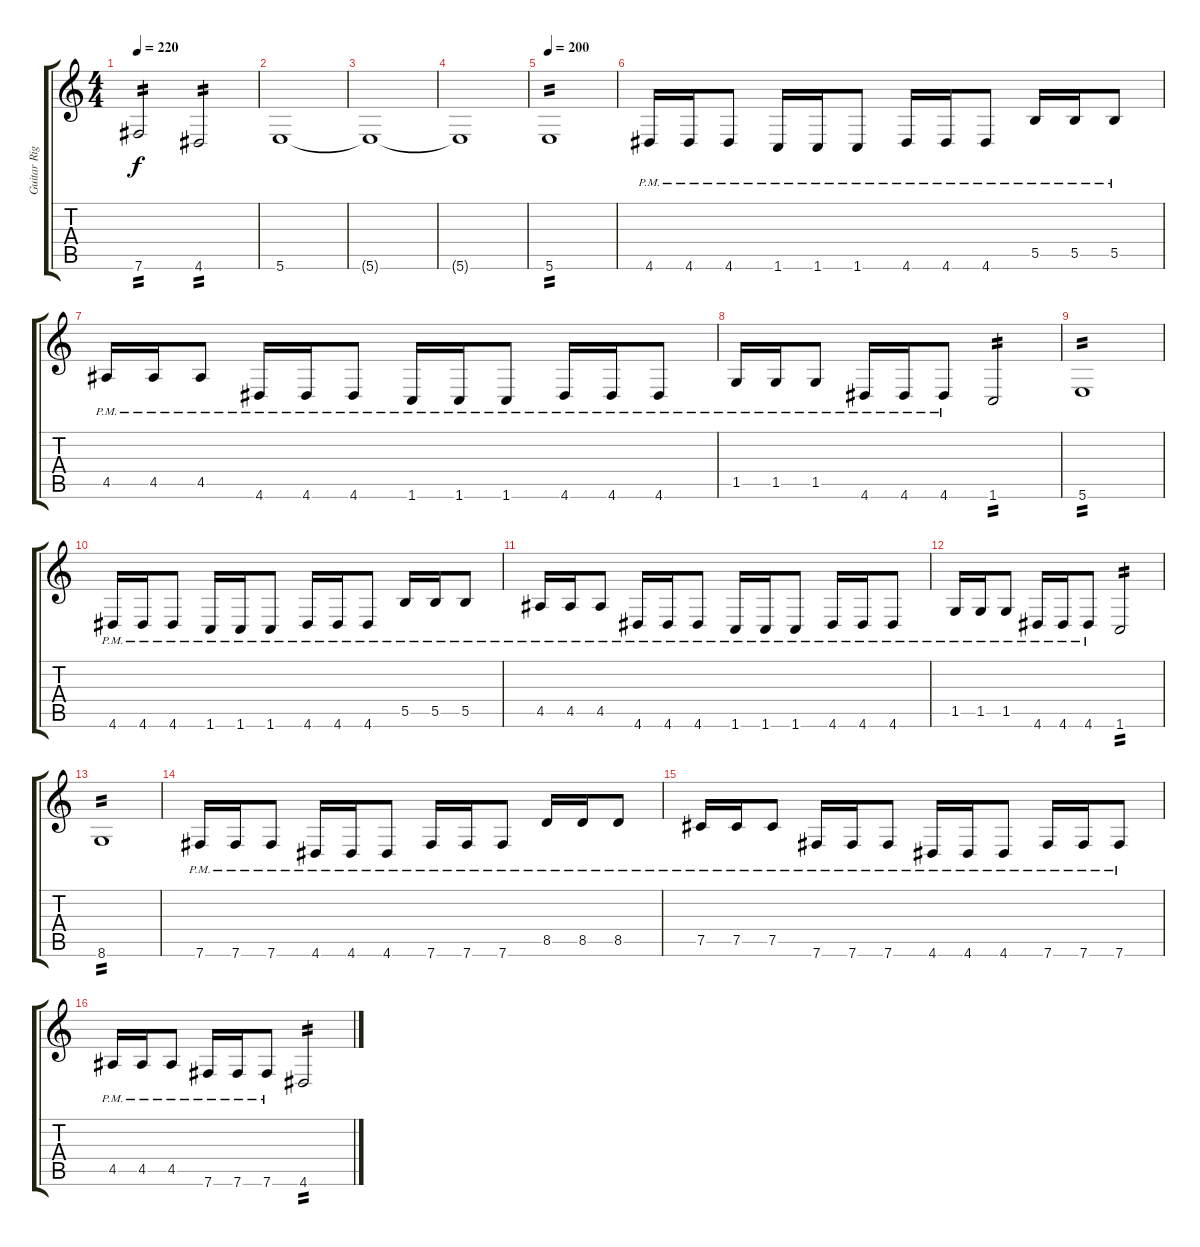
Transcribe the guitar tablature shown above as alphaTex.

\track ("Guitar Right" "Guitar Rig") {instrument overdrivenguitar}
\staff {score tabs}
\tuning (Db4 Ab3 E3 B2 Gb2 B1) {hide}
\ts (4 4)
\tempo 220
\clef g2
\ks c
7.6.2{tp 2 dy f} 4.6.2{tp 2} |
5.6.1 |
5.6{t}.1 |
5.6{t}.1 |
\tempo 200
5.6.1{tp 2} |
4.6{pm}.16 4.6{pm}.16 4.6{pm}.8 1.6{pm}.16 1.6{pm}.16 1.6{pm}.8 4.6{pm}.16 4.6{pm}.16 4.6{pm}.8 5.5{pm}.16 5.5{pm}.16 5.5{pm}.8 |
4.5{pm}.16 4.5{pm}.16 4.5{pm}.8 4.6{pm}.16 4.6{pm}.16 4.6{pm}.8 1.6{pm}.16 1.6{pm}.16 1.6{pm}.8 4.6{pm}.16 4.6{pm}.16 4.6{pm}.8 |
1.5{pm}.16 1.5{pm}.16 1.5{pm}.8 4.6{pm}.16 4.6{pm}.16 4.6{pm}.8 1.6.2{tp 2} |
5.6.1{tp 2} |
4.6{pm}.16 4.6{pm}.16 4.6{pm}.8 1.6{pm}.16 1.6{pm}.16 1.6{pm}.8 4.6{pm}.16 4.6{pm}.16 4.6{pm}.8 5.5{pm}.16 5.5{pm}.16 5.5{pm}.8 |
4.5{pm}.16 4.5{pm}.16 4.5{pm}.8 4.6{pm}.16 4.6{pm}.16 4.6{pm}.8 1.6{pm}.16 1.6{pm}.16 1.6{pm}.8 4.6{pm}.16 4.6{pm}.16 4.6{pm}.8 |
1.5{pm}.16 1.5{pm}.16 1.5{pm}.8 4.6{pm}.16 4.6{pm}.16 4.6{pm}.8 1.6.2{tp 2} |
8.6.1{tp 2} |
7.6{pm}.16 7.6{pm}.16 7.6{pm}.8 4.6{pm}.16 4.6{pm}.16 4.6{pm}.8 7.6{pm}.16 7.6{pm}.16 7.6{pm}.8 8.5{pm}.16 8.5{pm}.16 8.5{pm}.8 |
7.5{pm}.16 7.5{pm}.16 7.5{pm}.8 7.6{pm}.16 7.6{pm}.16 7.6{pm}.8 4.6{pm}.16 4.6{pm}.16 4.6{pm}.8 7.6{pm}.16 7.6{pm}.16 7.6{pm}.8 |
4.5{pm}.16 4.5{pm}.16 4.5{pm}.8 7.6{pm}.16 7.6{pm}.16 7.6{pm}.8 4.6.2{tp 2}
